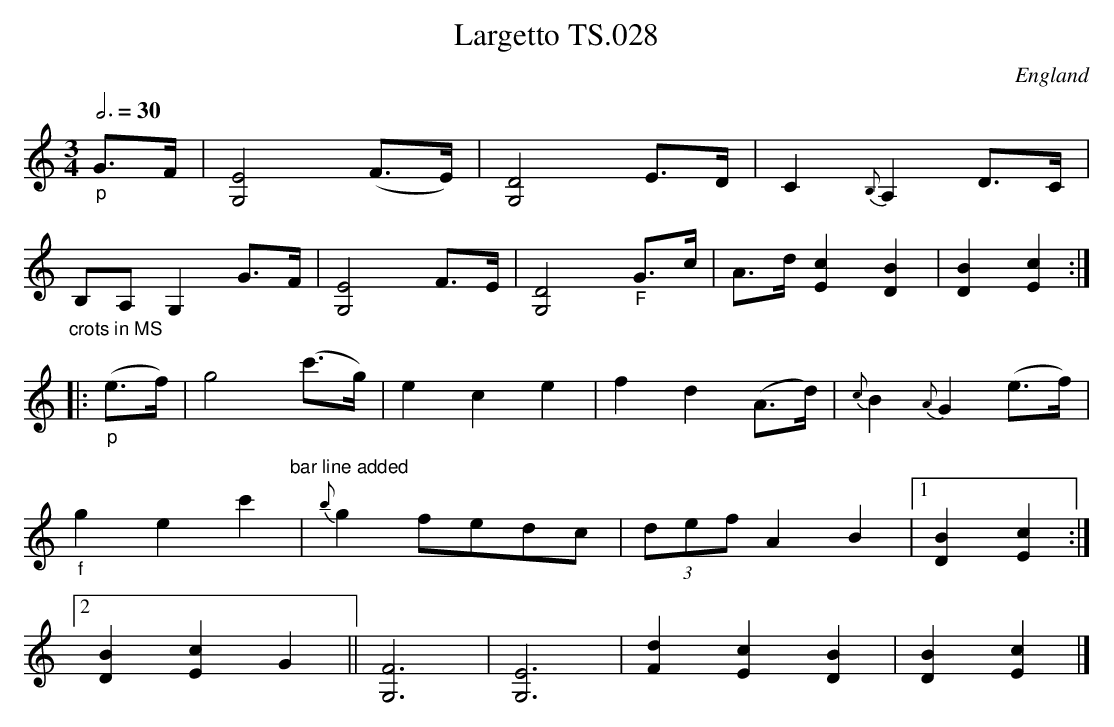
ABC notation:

X:1
T:Largetto TS.028
M:3/4
L:1/8
Q:3/4=30
O:England
notC:Prefixed as 'No.16' in MS
K:C major
"_p"G>F|[E4G,4](F>E)|[D4G,4]E>D|C2{B,}A,2D>C|!
"_crots in MS"B,A,G,2G>F|[E4 G,4]F>E|[D4G,4]"_F"G>c|A>d [c2E2][B2D2]|[B2D2][c2E2]:|!
|:"_p"(e>f)|g4(c'>g)|e2c2e2|f2d2(A>d)|{c}B2{A}G2(e>f)|!
"_f"g2e2c'2"bar line added"|{b}g2 fedc|(3def A2B2|[1[B2D2][c2E2]:|!
[2[B2D2][c2E2]G2||[F6G,6]|[E6G,6]|[d2F2][c2E2][B2D2]|[B2D2][c2E2]|]
